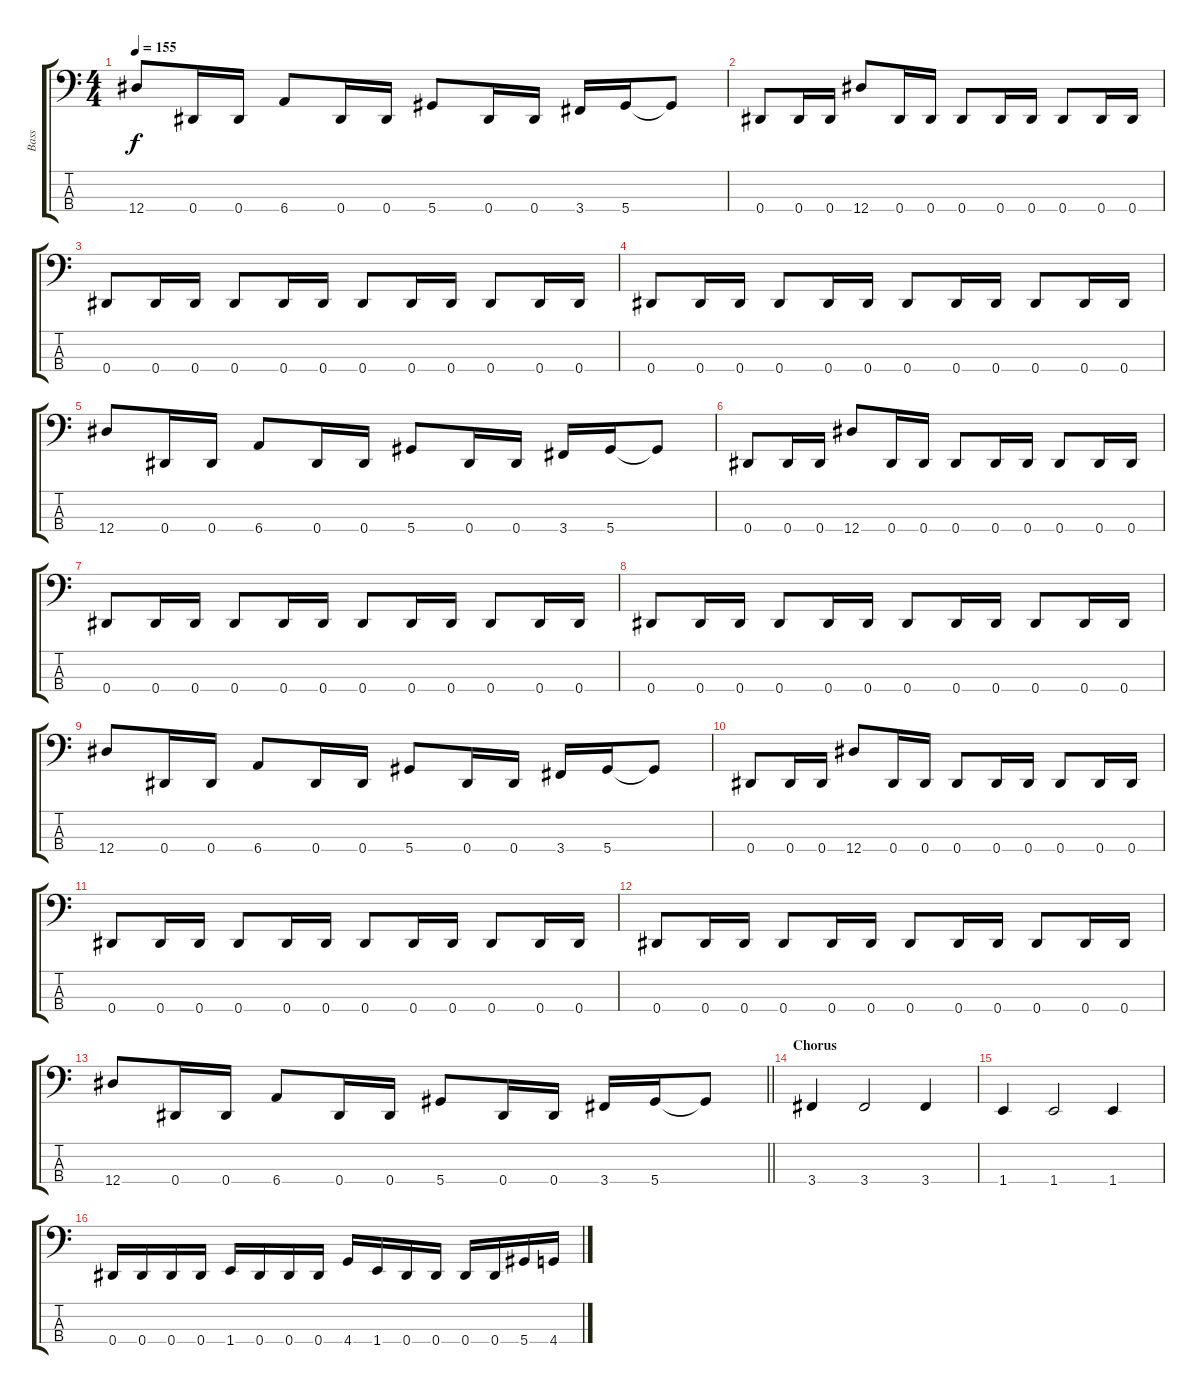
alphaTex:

\track ("Bass" "Bass") {instrument electricbassfinger}
\staff {score tabs}
\tuning (Gb2 Db2 Ab1 Eb1) {hide}
\ts (4 4)
\tempo 155
\clef f4
\ks c
12.4.8{dy f} 0.4.16 0.4.16 6.4.8 0.4.16 0.4.16 5.4.8 0.4.16 0.4.16 3.4.16 5.4.16 5.4{t}.8 |
0.4.8 0.4.16 0.4.16 12.4.8 0.4.16 0.4.16 0.4.8 0.4.16 0.4.16 0.4.8 0.4.16 0.4.16 |
0.4.8 0.4.16 0.4.16 0.4.8 0.4.16 0.4.16 0.4.8 0.4.16 0.4.16 0.4.8 0.4.16 0.4.16 |
0.4.8 0.4.16 0.4.16 0.4.8 0.4.16 0.4.16 0.4.8 0.4.16 0.4.16 0.4.8 0.4.16 0.4.16 |
12.4.8 0.4.16 0.4.16 6.4.8 0.4.16 0.4.16 5.4.8 0.4.16 0.4.16 3.4.16 5.4.16 5.4{t}.8 |
0.4.8 0.4.16 0.4.16 12.4.8 0.4.16 0.4.16 0.4.8 0.4.16 0.4.16 0.4.8 0.4.16 0.4.16 |
0.4.8 0.4.16 0.4.16 0.4.8 0.4.16 0.4.16 0.4.8 0.4.16 0.4.16 0.4.8 0.4.16 0.4.16 |
0.4.8 0.4.16 0.4.16 0.4.8 0.4.16 0.4.16 0.4.8 0.4.16 0.4.16 0.4.8 0.4.16 0.4.16 |
12.4.8 0.4.16 0.4.16 6.4.8 0.4.16 0.4.16 5.4.8 0.4.16 0.4.16 3.4.16 5.4.16 5.4{t}.8 |
0.4.8 0.4.16 0.4.16 12.4.8 0.4.16 0.4.16 0.4.8 0.4.16 0.4.16 0.4.8 0.4.16 0.4.16 |
0.4.8 0.4.16 0.4.16 0.4.8 0.4.16 0.4.16 0.4.8 0.4.16 0.4.16 0.4.8 0.4.16 0.4.16 |
0.4.8 0.4.16 0.4.16 0.4.8 0.4.16 0.4.16 0.4.8 0.4.16 0.4.16 0.4.8 0.4.16 0.4.16 |
\barLineRight lightlight
12.4.8 0.4.16 0.4.16 6.4.8 0.4.16 0.4.16 5.4.8 0.4.16 0.4.16 3.4.16 5.4.16 5.4{t}.8 |
\section ("" "Chorus")
3.4.4 3.4.2 3.4.4 |
1.4.4 1.4.2 1.4.4 |
0.4.16 0.4.16 0.4.16 0.4.16 1.4.16 0.4.16 0.4.16 0.4.16 4.4.16 1.4.16 0.4.16 0.4.16 0.4.16 0.4.16 5.4.16 4.4.16
